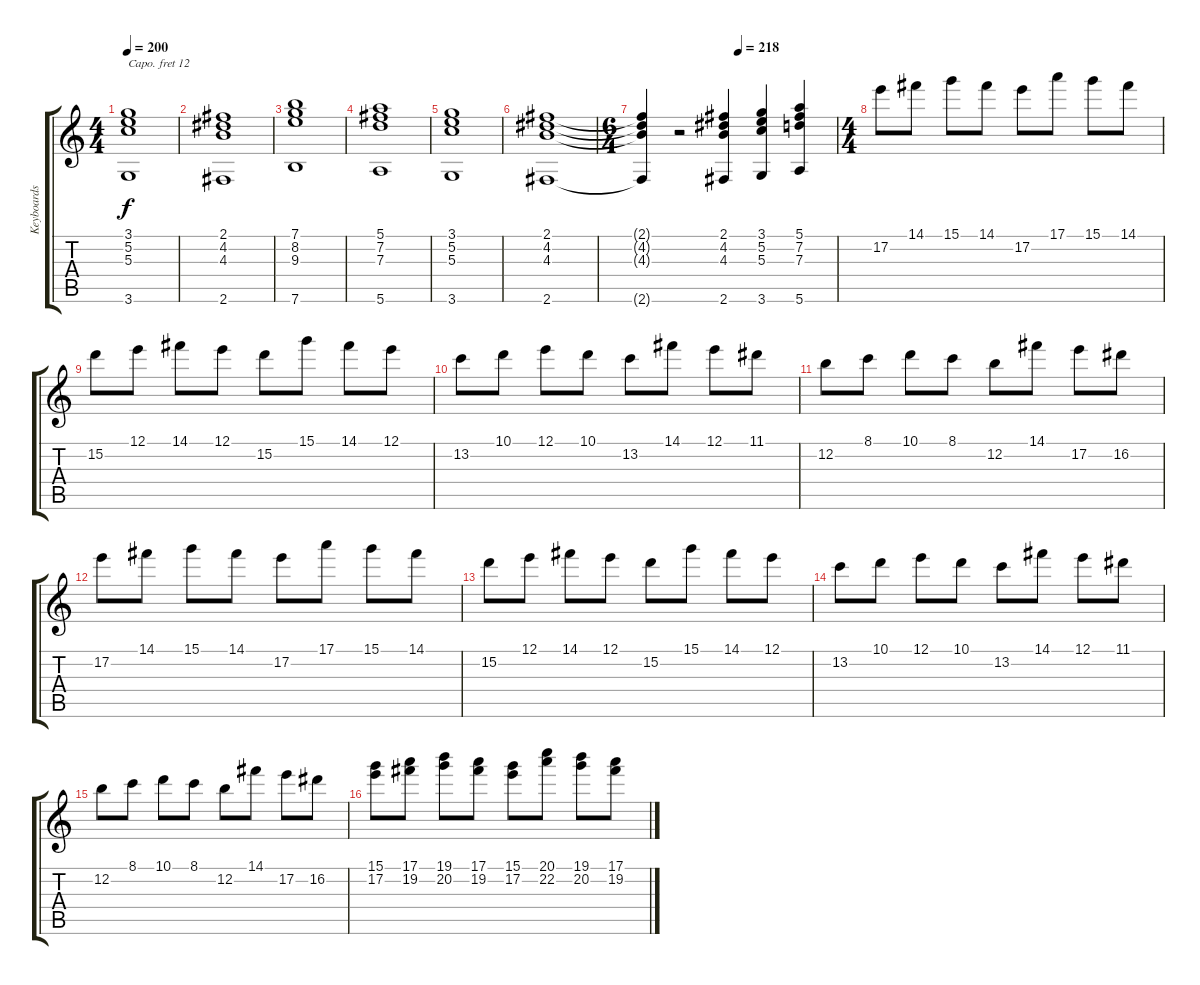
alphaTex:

\track ("Keyboards 5" "Keyboards ") {instrument churchorgan}
\staff {score tabs}
\capo 12
\tuning (E4 B3 G3 D3 A2 E2) {hide}
\ts (4 4)
\tempo 200
\clef g2
\ks c
(3.1 5.2 5.3 3.6).1{dy f} |
(2.1 4.2 4.3 2.6).1 |
(7.1 8.2 9.3 7.6).1 |
(5.1 7.2 7.3 5.6).1 |
(3.1 5.2 5.3 3.6).1 |
(2.1 4.2 4.3 2.6).1 |
\ts (6 4)
\tempo (218 0.5)
(2.1{t} 4.2{t} 4.3{t} 2.6{t}).4 r.2 (2.1 4.2 4.3 2.6).4 (3.1 5.2 5.3 3.6).4 (5.1 7.2 7.3 5.6).4 |
\ts (4 4)
\section ("" "")
17.2.8 14.1.8 15.1.8 14.1.8 17.2.8 17.1.8 15.1.8 14.1.8 |
15.2.8 12.1.8 14.1.8 12.1.8 15.2.8 15.1.8 14.1.8 12.1.8 |
13.2.8 10.1.8 12.1.8 10.1.8 13.2.8 14.1.8 12.1.8 11.1.8 |
12.2.8 8.1.8 10.1.8 8.1.8 12.2.8 14.1.8 17.2.8 16.2.8 |
17.2.8 14.1.8 15.1.8 14.1.8 17.2.8 17.1.8 15.1.8 14.1.8 |
15.2.8 12.1.8 14.1.8 12.1.8 15.2.8 15.1.8 14.1.8 12.1.8 |
13.2.8 10.1.8 12.1.8 10.1.8 13.2.8 14.1.8 12.1.8 11.1.8 |
12.2.8 8.1.8 10.1.8 8.1.8 12.2.8 14.1.8 17.2.8 16.2.8 |
(15.1 17.2).8 (17.1 19.2).8 (19.1 20.2).8 (17.1 19.2).8 (15.1 17.2).8 (20.1 22.2).8 (19.1 20.2).8 (17.1 19.2).8
